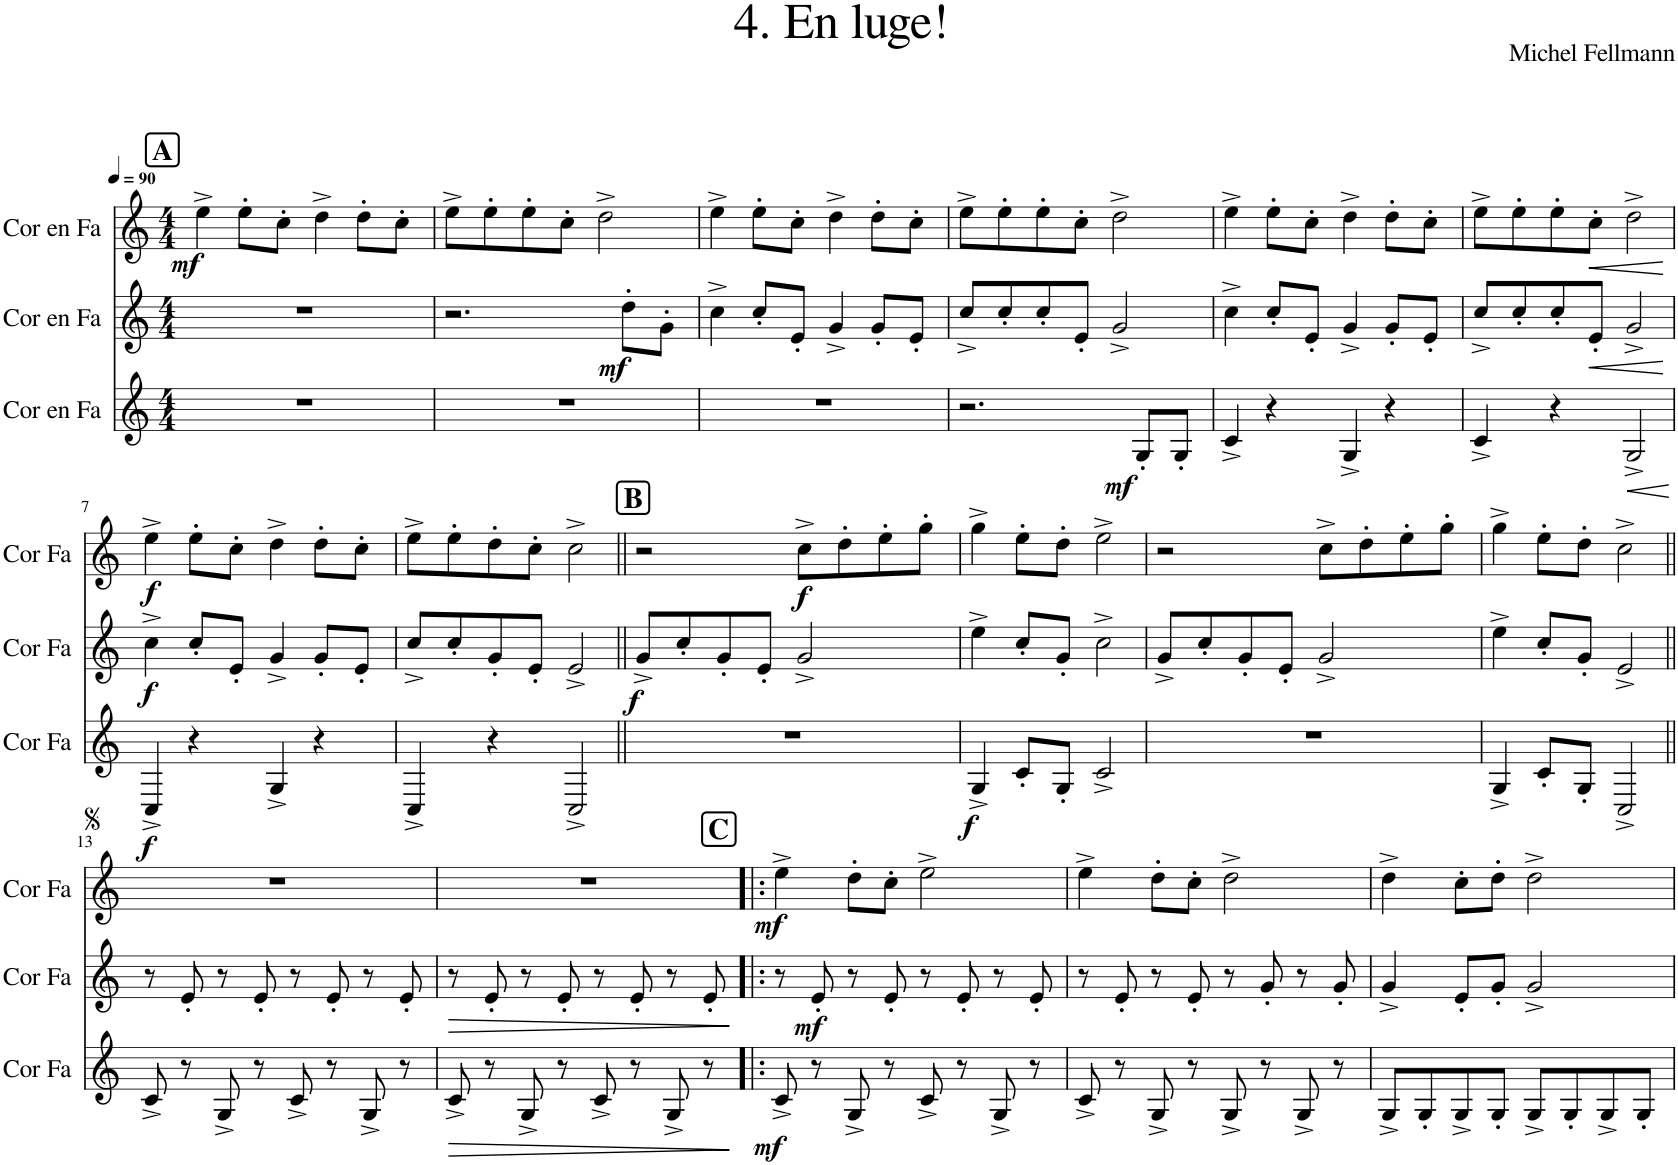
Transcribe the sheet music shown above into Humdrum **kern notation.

**kern	**dynam	**kern	**dynam	**kern	**dynam
*part3	*part3	*part2	*part2	*part1	*part1
*staff3	*staff3	*staff2	*staff2	*staff1	*staff1
*I"Cor en Fa	*	*I"Cor en Fa	*	*I"Cor en Fa	*
*I'Cor Fa	*	*I'Cor Fa	*	*I'Cor Fa	*
*clefG2	*	*clefG2	*	*clefG2	*
*Trd4c7	*	*Trd4c7	*	*Trd4c7	*
*k[]	*	*k[]	*	*k[]	*
*M4/4	*	*M4/4	*	*M4/4	*
*MM90	*	*MM90	*	*MM90	*
!!LO:REH:place=s1:a:B:cj:fs=14:t=A
=1	=1	=1	=1	=1	=1
!	!	!	!	!	!LO:DY:b
1r	.	1r	.	4ee^\	mf
.	.	.	.	8ee'\L	.
.	.	.	.	8cc'\J	.
.	.	.	.	4dd^\	.
.	.	.	.	8dd'\L	.
.	.	.	.	8cc'\J	.
=2	=2	=2	=2	=2	=2
1r	.	2.r	.	8ee^\L	.
.	.	.	.	8ee'\	.
.	.	.	.	8ee'\	.
.	.	.	.	8cc'\J	.
.	.	.	.	2dd^\	.
!	!	!	!LO:DY:b	!	!
.	.	8dd'\L	mf	.	.
.	.	8g'\J	.	.	.
=3	=3	=3	=3	=3	=3
1r	.	4cc^\	.	4ee^\	.
.	.	8cc'/L	.	8ee'\L	.
.	.	8e'/J	.	8cc'\J	.
.	.	4g^/	.	4dd^\	.
.	.	8g'/L	.	8dd'\L	.
.	.	8e'/J	.	8cc'\J	.
=4	=4	=4	=4	=4	=4
2.r	.	8cc^/L	.	8ee^\L	.
.	.	8cc'/	.	8ee'\	.
.	.	8cc'/	.	8ee'\	.
.	.	8e'/J	.	8cc'\J	.
.	.	2g^/	.	2dd^\	.
!	!LO:DY:b	!	!	!	!
8G'/L	mf	.	.	.	.
8G'/J	.	.	.	.	.
=5	=5	=5	=5	=5	=5
4c^/	.	4cc^\	.	4ee^\	.
4r	.	8cc'/L	.	8ee'\L	.
.	.	8e'/J	.	8cc'\J	.
4G^/	.	4g^/	.	4dd^\	.
4r	.	8g'/L	.	8dd'\L	.
.	.	8e'/J	.	8cc'\J	.
=6	=6	=6	=6	=6	=6
4c^/	.	8cc^/L	.	8ee^\L	.
.	.	8cc'/	.	8ee'\	.
4r	.	8cc'/	.	8ee'\	.
!	!	!	!LO:HP:b	!	!LO:HP:b
.	.	8e'/J	<	8cc'\J	<
!	!LO:HP:b	!	!	!	!
2G^/	<	2g^/	.	2dd^\	.
.	[	.	[	.	[
!!LO:LB:g=z
=7	=7	=7	=7	=7	=7
!	!LO:DY:b	!	!LO:DY:b	!	!LO:DY:b
4C^/	f	4cc^\	f	4ee^\	f
4r	.	8cc'/L	.	8ee'\L	.
.	.	8e'/J	.	8cc'\J	.
4G^/	.	4g^/	.	4dd^\	.
4r	.	8g'/L	.	8dd'\L	.
.	.	8e'/J	.	8cc'\J	.
=8	=8	=8	=8	=8	=8
4C^/	.	8cc^/L	.	8ee^\L	.
.	.	8cc'/	.	8ee'\	.
4r	.	8g'/	.	8dd'\	.
.	.	8e'/J	.	8cc'\J	.
2C^/	.	2e^/	.	2cc^\	.
!!LO:REH:place=s1:a:B:cj:fs=14:t=B
=9||	=9||	=9||	=9||	=9||	=9||
!	!	!	!LO:DY:b	!	!
1r	.	8g^/L	f	2r	.
.	.	8cc'/	.	.	.
.	.	8g'/	.	.	.
.	.	8e'/J	.	.	.
!	!	!	!	!	!LO:DY:b
.	.	2g^/	.	8cc^\L	f
.	.	.	.	8dd'\	.
.	.	.	.	8ee'\	.
.	.	.	.	8gg'\J	.
=10	=10	=10	=10	=10	=10
!	!LO:DY:b	!	!	!	!
4G^/	f	4ee^\	.	4gg^\	.
8c'/L	.	8cc'/L	.	8ee'\L	.
8G'/J	.	8g'/J	.	8dd'\J	.
2c^/	.	2cc^\	.	2ee^\	.
=11	=11	=11	=11	=11	=11
1r	.	8g^/L	.	2r	.
.	.	8cc'/	.	.	.
.	.	8g'/	.	.	.
.	.	8e'/J	.	.	.
.	.	2g^/	.	8cc^\L	.
.	.	.	.	8dd'\	.
.	.	.	.	8ee'\	.
.	.	.	.	8gg'\J	.
=12	=12	=12	=12	=12	=12
4G^/	.	4ee^\	.	4gg^\	.
8c'/L	.	8cc'/L	.	8ee'\L	.
8G'/J	.	8g'/J	.	8dd'\J	.
2C^/	.	2e^/	.	2cc^\	.
!!LO:LB:g=z
=13||	=13||	=13||	=13||	=13||	=13||
8c^/	.	8r	.	1r	.
8r	.	8e'/	.	.	.
8G^/	.	8r	.	.	.
8r	.	8e'/	.	.	.
8c^/	.	8r	.	.	.
8r	.	8e'/	.	.	.
8G^/	.	8r	.	.	.
8r	.	8e'/	.	.	.
=14	=14	=14	=14	=14	=14
!	!LO:HP:b	!	!LO:HP:b	!	!
8c^/	>	8r	>	1r	.
8r	.	8e'/	.	.	.
8G^/	.	8r	.	.	.
8r	.	8e'/	.	.	.
8c^/	.	8r	.	.	.
8r	.	8e'/	.	.	.
8G^/	.	8r	.	.	.
8r	.	8e'/	.	.	.
.	]	.	]	.	.
!!LO:REH:place=s1:a:B:cj:fs=14:t=C
=15!|:	=15!|:	=15!|:	=15!|:	=15!|:	=15!|:
!	!LO:DY:b	!	!	!	!LO:DY:b
8c^/	mf	8r	.	4ee^\	mf
!	!	!	!LO:DY:b	!	!
8r	.	8e'/	mf	.	.
8G^/	.	8r	.	8dd'\L	.
8r	.	8e'/	.	8cc'\J	.
8c^/	.	8r	.	2ee^\	.
8r	.	8e'/	.	.	.
8G^/	.	8r	.	.	.
8r	.	8e'/	.	.	.
=16	=16	=16	=16	=16	=16
8c^/	.	8r	.	4ee^\	.
8r	.	8e'/	.	.	.
8G^/	.	8r	.	8dd'\L	.
8r	.	8e'/	.	8cc'\J	.
8G^/	.	8r	.	2dd^\	.
8r	.	8g'/	.	.	.
8G^/	.	8r	.	.	.
8r	.	8g'/	.	.	.
=17	=17	=17	=17	=17	=17
8G^/L	.	4g^/	.	4dd^\	.
8G'/	.	.	.	.	.
8G^/	.	8e'/L	.	8cc'\L	.
8G'/J	.	8g'/J	.	8dd'\J	.
8G^/L	.	2g^/	.	2dd^\	.
8G'/	.	.	.	.	.
8G^/	.	.	.	.	.
8G'/J	.	.	.	.	.
=	=	=	=	=	=
*-	*-	*-	*-	*-	*-
